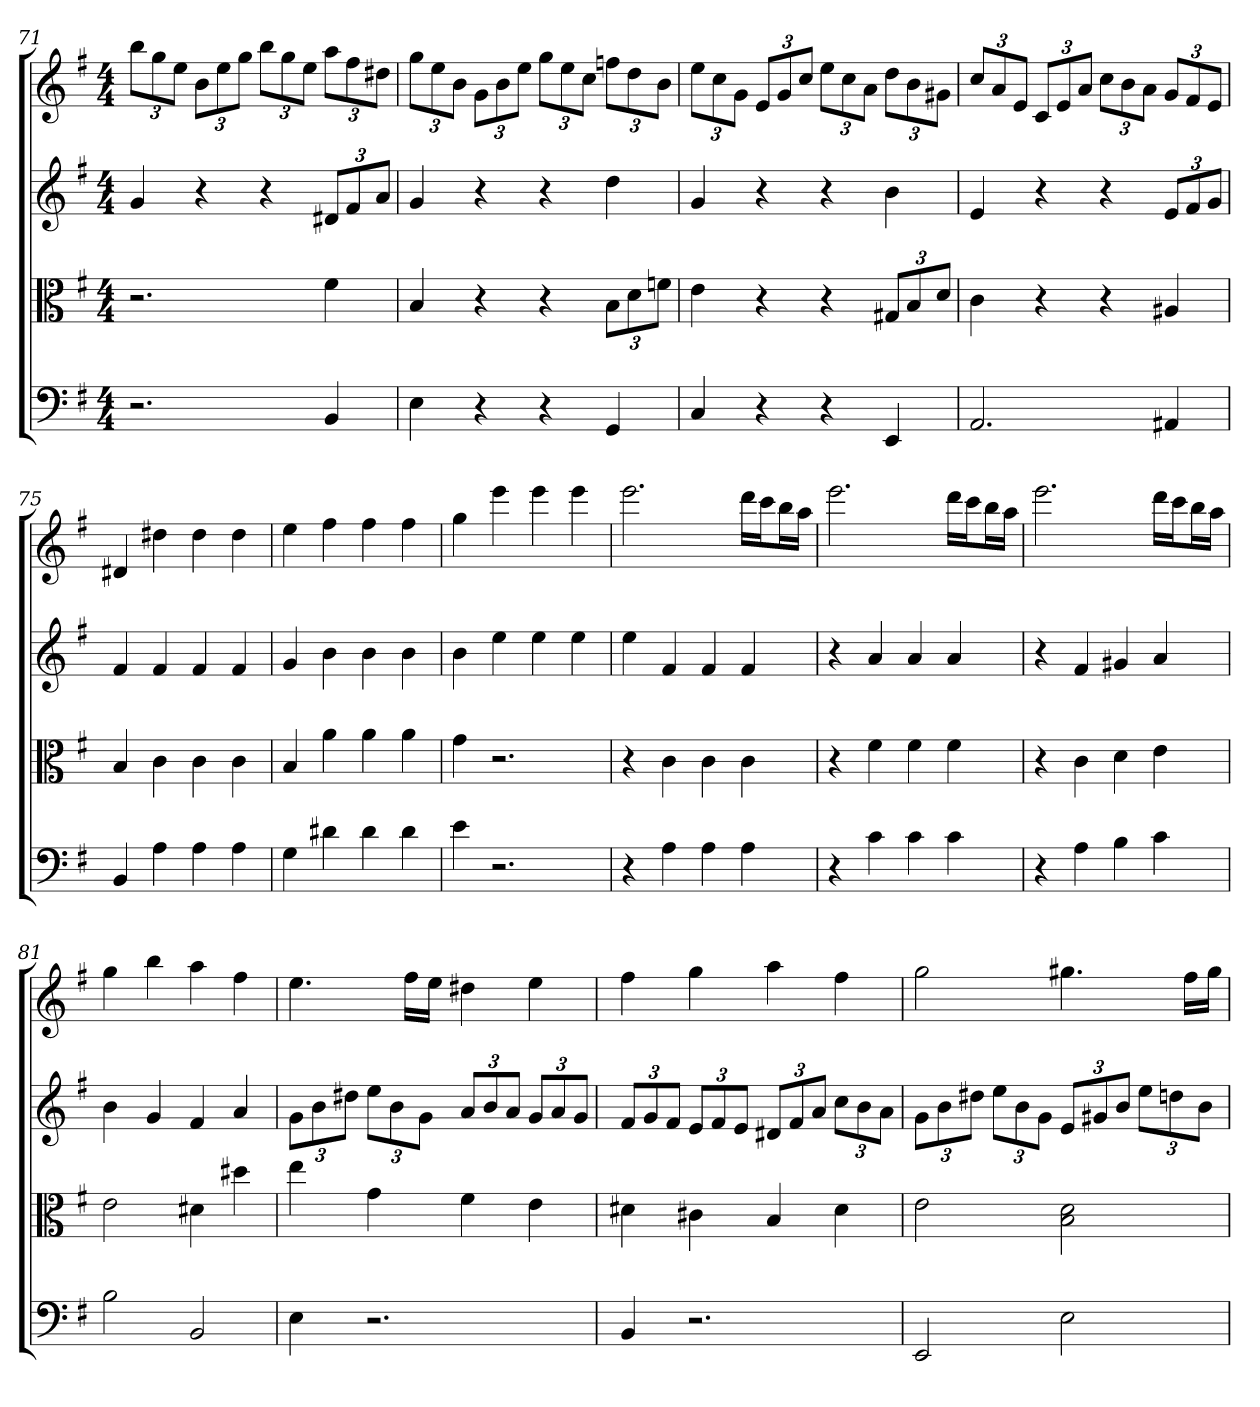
**kern	**kern	**kern	**kern
*part4	*part3	*part2	*part1
*staff4	*staff3	*staff2	*staff1
*clefF4	*clefC3	*	*
*k[f#]	*k[f#]	*k[f#]	*k[f#]
*G:	*G:	*G:	*G:
*M4/4	*M4/4	*M4/4	*M4/4
=71	=71	=71	=71
2.r	2.r	4g	12bbL
.	.	.	12gg
.	.	.	12eeJ
.	.	4r	12bL
.	.	.	12ee
.	.	.	12ggJ
.	.	4r	12bbL
.	.	.	12gg
.	.	.	12eeJ
4BB	4f#	12d#XL	12aaL
.	.	12f#	12ff#
.	.	12aJ	12dd#XJ
=72	=72	=72	=72
4E	4B	4g	12ggL
.	.	.	12ee
.	.	.	12bJ
4r	4r	4r	12gL
.	.	.	12b
.	.	.	12eeJ
4r	4r	4r	12ggL
.	.	.	12ee
.	.	.	12ccJ
4GG	12B\L	4dd	12ffnL
.	12d\	.	12dd
.	12fn\J	.	12bJ
=73	=73	=73	=73
4C	4e	4g	12eeL
.	.	.	12cc
.	.	.	12gJ
4r	4r	4r	12eL
.	.	.	12g
.	.	.	12ccJ
4r	4r	4r	12eeL
.	.	.	12cc
.	.	.	12aJ
4EE	12G#X/L	4b	12ddL
.	12B/	.	12b
.	12d/J	.	12g#XJ
=74	=74	=74	=74
2.AA	4c	4e	12ccL
.	.	.	12a
.	.	.	12eJ
.	4r	4r	12cL
.	.	.	12e
.	.	.	12aJ
.	4r	4r	12ccL
.	.	.	12b
.	.	.	12aJ
4AA#X	4A#X	12eL	12gL
.	.	12f#	12f#
.	.	12gJ	12eJ
=75	=75	=75	=75
4BB	4B	4f#	4d#X
4A	4c	4f#	4dd#X
4A	4c	4f#	4dd#
4A	4c	4f#	4dd#
=76	=76	=76	=76
4G	4B	4g	4ee
4d#X	4a	4b	4ff#
4d#	4a	4b	4ff#
4d#	4a	4b	4ff#
=77	=77	=77	=77
4e	4g	4b	4gg
2.r	2.r	4ee	4eee
.	.	4ee	4eee
.	.	4ee	4eee
=78	=78	=78	=78
4r	4r	4ee	2.eee
4A	4c	4f#	.
4A	4c	4f#	.
4A	4c	4f#	16dddLL
.	.	.	16cccJ
.	.	.	16bbL
.	.	.	16aaJJ
=79	=79	=79	=79
4r	4r	4r	2.eee
4c	4f#	4a	.
4c	4f#	4a	.
4c	4f#	4a	16dddLL
.	.	.	16cccJ
.	.	.	16bbL
.	.	.	16aaJJ
=80	=80	=80	=80
4r	4r	4r	2.eee
4A	4c	4f#	.
4B	4d	4g#X	.
4c	4e	4a	16dddLL
.	.	.	16cccJ
.	.	.	16bbL
.	.	.	16aaJJ
=81	=81	=81	=81
2B	2e	4b	4gg
.	.	4g	4bb
2BB	4d#X	4f#	4aa
.	4dd#X	4a	4ff#
=82	=82	=82	=82
4E	4ee	12gL	4.ee
.	.	12b	.
.	.	12dd#XJ	.
2.r	4g	12eeL	.
.	.	12b	.
.	.	.	16ff#LL
.	.	12gJ	.
.	.	.	16eeJJ
.	4f#	12aL	4dd#X
.	.	12b	.
.	.	12aJ	.
.	4e	12gL	4ee
.	.	12a	.
.	.	12gJ	.
=83	=83	=83	=83
4BB	4d#X	12f#L	4ff#
.	.	12g	.
.	.	12f#J	.
2.r	4c#X	12eL	4gg
.	.	12f#	.
.	.	12eJ	.
.	4B	12d#XL	4aa
.	.	12f#	.
.	.	12aJ	.
.	4d#	12ccL	4ff#
.	.	12b	.
.	.	12aJ	.
=84	=84	=84	=84
2EE	2e	12gL	2gg
.	.	12b	.
.	.	12dd#XJ	.
.	.	12eeL	.
.	.	12b	.
.	.	12gJ	.
2E	2B 2d	12eL	4.gg#X
.	.	12g#X	.
.	.	12bJ	.
.	.	12eeL	.
.	.	12ddn	.
.	.	.	16ff#LL
.	.	12bJ	.
.	.	.	16gg#JJ
=	=	=	=
*-	*-	*-	*-
